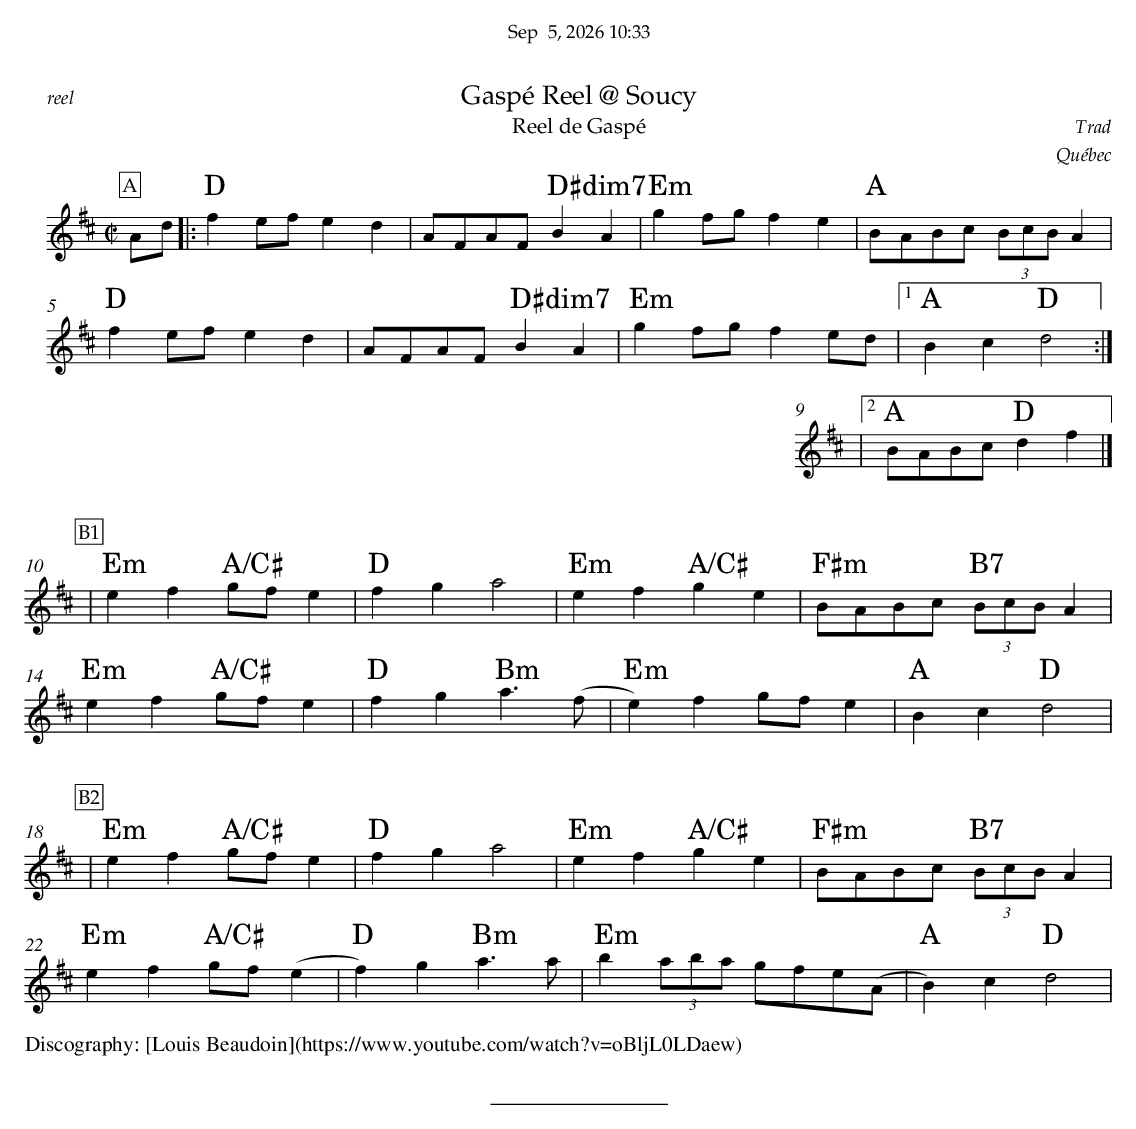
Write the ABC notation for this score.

X:1
T:Gaspé Reel @ Soucy
T:Reel de Gaspé
C:Trad
O:Québec
M:C|
L:1/8
K:Dmaj
P:A
Ad|: "D" f2 ef e2 d2| AFAF "D#dim7" B2 A2| "Em" g2 fg f2 e2 | "A" BABc (3BcB A2 |
"D" f2 ef e2 d2| AFAF "D#dim7" B2 A2| "Em" g2 fg f2 ed |1 "A" B2 c2 "D" d4 :|
|2 "A" BABc "D" d2 f2 |]
%%vskip 0.5cm
P:B1
| "Em" e2 f2 "A/C#" gf e2 | "D" f2 g2 a4 | "Em" e2 f2 "A/C#" g2 e2 | "F#m" BABc "B7" (3BcB A2 |
"Em" e2 f2 "A/C#" gf e2 | "D" f2 g2 "Bm" a3 (f| "Em" e2) f2  gf e2 | "A" B2 c2 "D" d4 |
%%vskip 0.5cm
P:B2
| "Em" e2 f2 "A/C#" gf e2 | "D" f2 g2 a4 | "Em" e2 f2 "A/C#" g2 e2 | "F#m" BABc "B7" (3BcB A2 |
"Em" e2 f2 "A/C#" gf (e2 | "D" f2) g2 "Bm" a3 a | "Em" b2 (3aba gfe(A | "A" B2) c2 "D" d4 |
